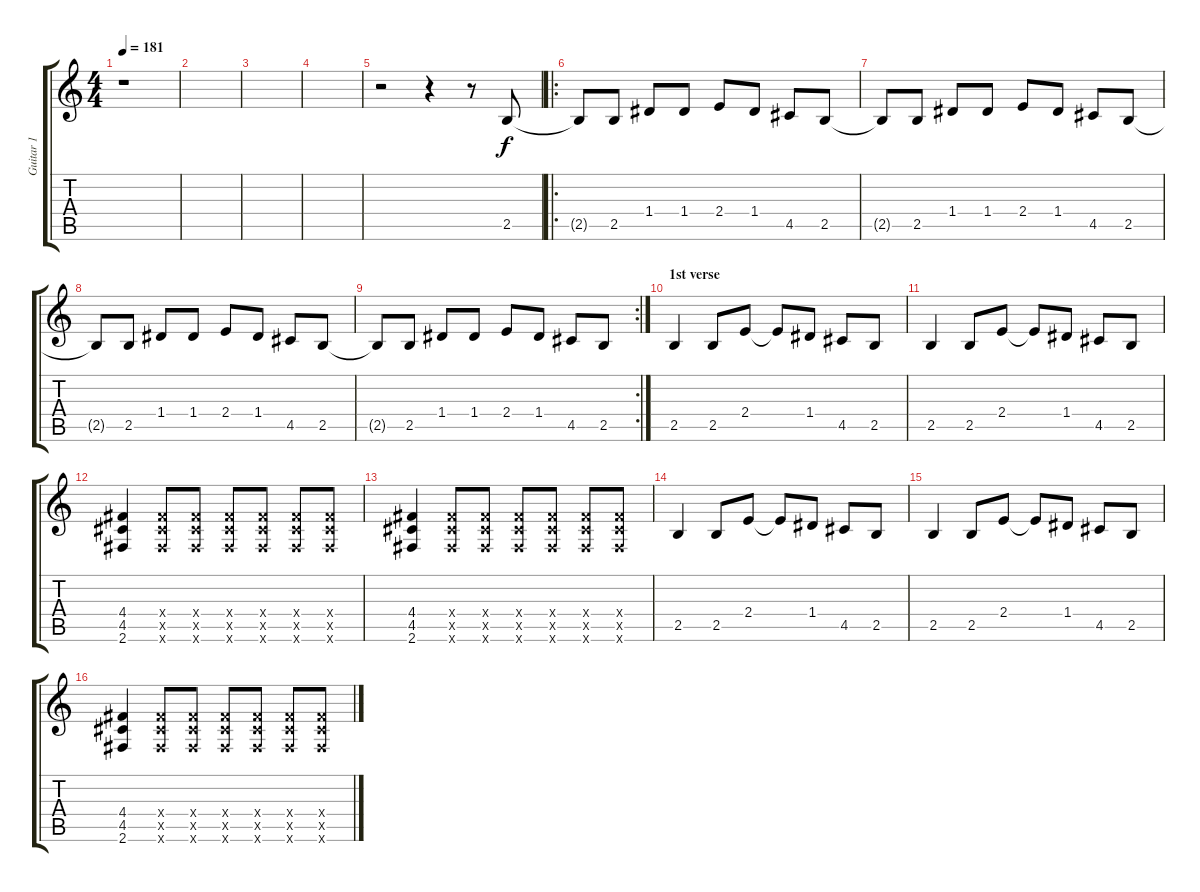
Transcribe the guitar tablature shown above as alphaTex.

\track ("Guitar 1" "Guitar 1") {instrument distortionguitar}
\staff {score tabs}
\tuning (E4 B3 G3 D3 A2 E2) {hide}
\ts (4 4)
\tempo 181
\clef g2
\ks c
r.1{dy f instrument distortionguitar} |
|
|
|
r.2 r.4 r.8 2.5.8 |
\ro
2.5{t}.8 2.5.8 1.4.8 1.4.8 2.4.8 1.4.8 4.5.8 2.5.8 |
2.5{t}.8 2.5.8 1.4.8 1.4.8 2.4.8 1.4.8 4.5.8 2.5.8 |
2.5{t}.8 2.5.8 1.4.8 1.4.8 2.4.8 1.4.8 4.5.8 2.5.8 |
\rc 2
2.5{t}.8 2.5.8 1.4.8 1.4.8 2.4.8 1.4.8 4.5.8 2.5.8 |
\section ("" "1st verse")
2.5.4 2.5.8 2.4.8 2.4{t}.8 1.4.8 4.5.8 2.5.8 |
2.5.4 2.5.8 2.4.8 2.4{t}.8 1.4.8 4.5.8 2.5.8 |
(4.4 4.5 2.6).4 (4.4{x} 4.5{x} 2.6{x}).8 (4.4{x} 4.5{x} 2.6{x}).8 (4.4{x} 4.5{x} 2.6{x}).8 (4.4{x} 4.5{x} 2.6{x}).8 (4.4{x} 4.5{x} 2.6{x}).8 (4.4{x} 4.5{x} 2.6{x}).8 |
(4.4 4.5 2.6).4 (4.4{x} 4.5{x} 2.6{x}).8 (4.4{x} 4.5{x} 2.6{x}).8 (4.4{x} 4.5{x} 2.6{x}).8 (4.4{x} 4.5{x} 2.6{x}).8 (4.4{x} 4.5{x} 2.6{x}).8 (4.4{x} 4.5{x} 2.6{x}).8 |
2.5.4 2.5.8 2.4.8 2.4{t}.8 1.4.8 4.5.8 2.5.8 |
2.5.4 2.5.8 2.4.8 2.4{t}.8 1.4.8 4.5.8 2.5.8 |
(4.4 4.5 2.6).4 (4.4{x} 4.5{x} 2.6{x}).8 (4.4{x} 4.5{x} 2.6{x}).8 (4.4{x} 4.5{x} 2.6{x}).8 (4.4{x} 4.5{x} 2.6{x}).8 (4.4{x} 4.5{x} 2.6{x}).8 (4.4{x} 4.5{x} 2.6{x}).8
